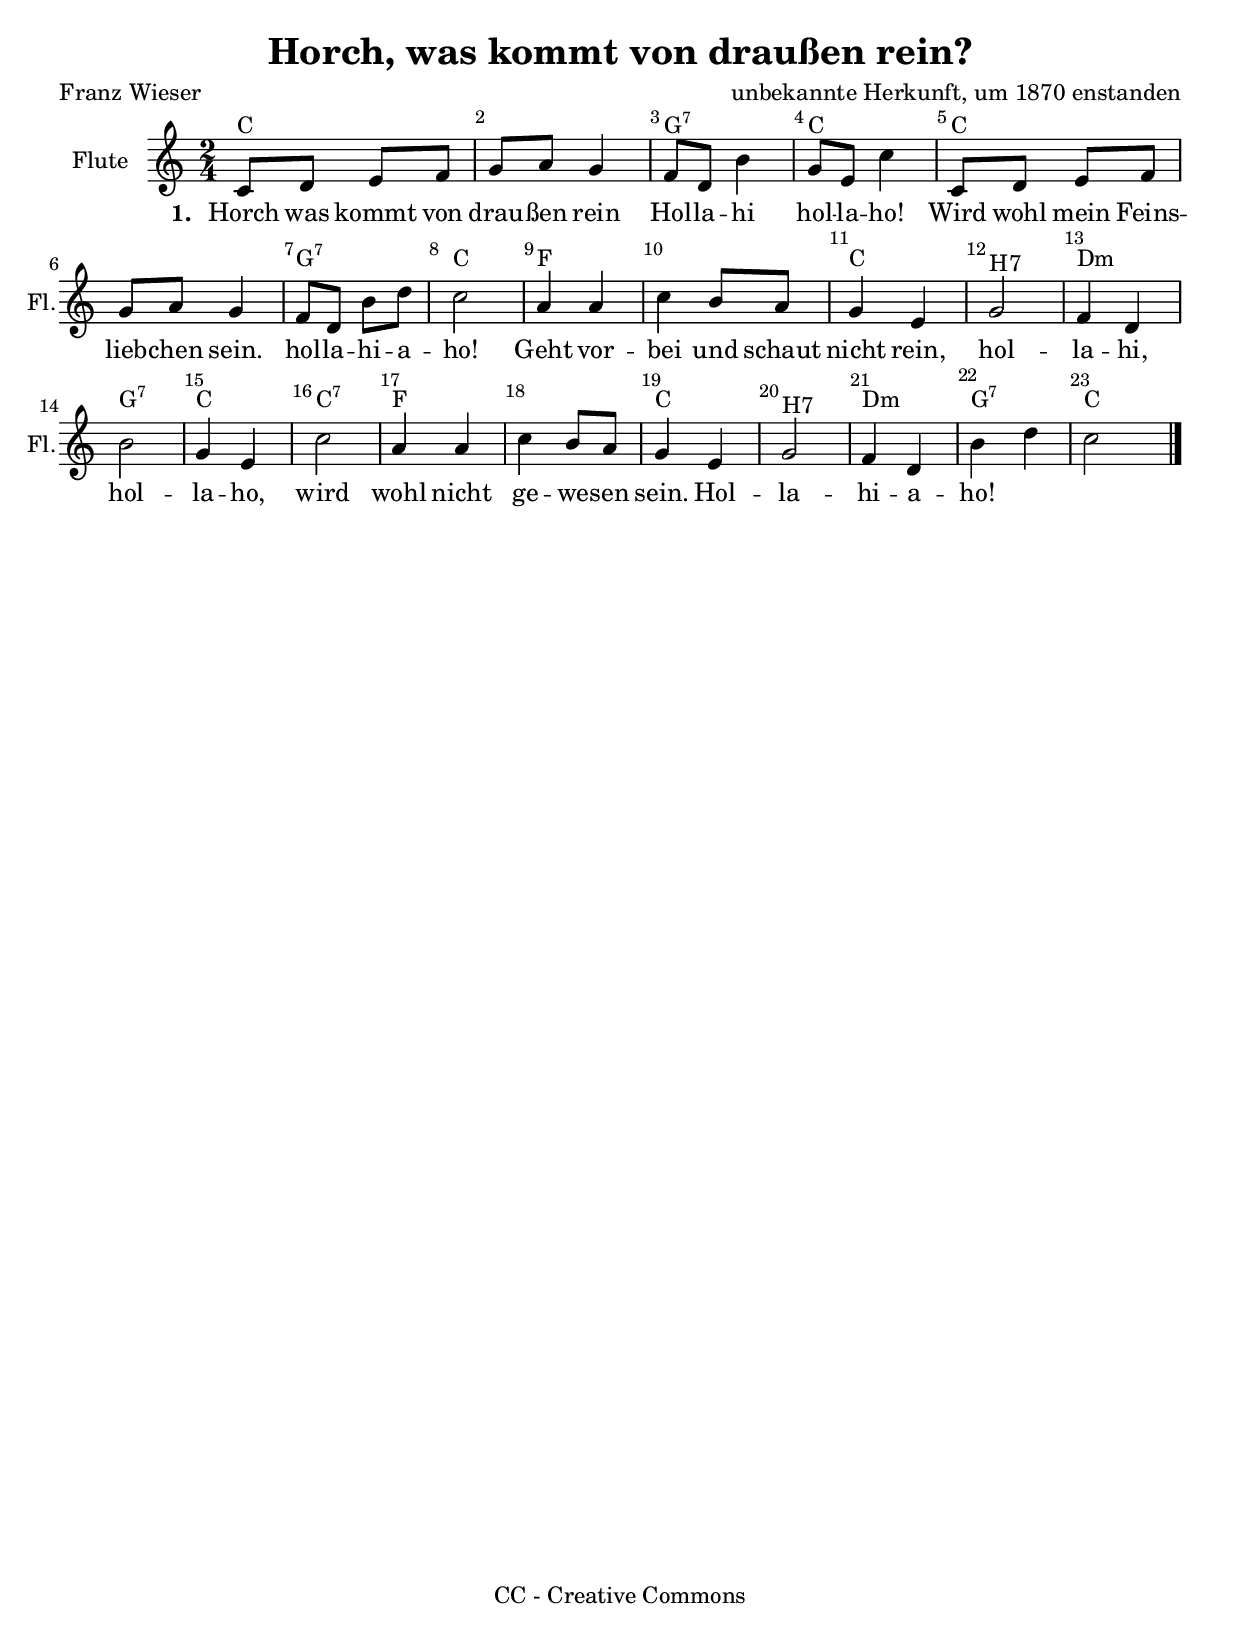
%=============================================
%   created by MuseScore Version: 0.9.6.3
%          Dienstag, 15. Februar 2011
%=============================================

\version "2.12.0"



#(set-default-paper-size "a4")

\paper {
  line-width    = 190\mm
  left-margin   = 10\mm
  top-margin    = 10\mm
  bottom-margin = 20\mm
  %%indent = 0 \mm 
  %%set to ##t if your score is less than one page: 
  ragged-last-bottom = ##t 
  ragged-bottom = ##f  
  %% in orchestral scores you probably want the two bold slashes 
  %% separating the systems: so uncomment the following line: 
  %% system-separator-markup = \slashSeparator 
  }

\header {
    title = "Horch, was kommt von draußen rein?"
    composer = "unbekannte Herkunft, um 1870 enstanden"
    poet = "Franz Wieser"
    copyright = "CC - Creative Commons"
    }

AFlvoiceAA = \relative c'{
    \set Staff.instrumentName = #"Flute"
    \set Staff.shortInstrumentName = #"Fl."
    \clef treble
    %staffkeysig
    \key c \major 
    %barkeysig: 
    \key c \major 
    %bartimesig: 
    \time 2/4 
    c8 d e f      | % 1
    g a g4      | % 2
    f8 d b'4      | % 3
    g8 e c'4      | % 4
    c,8 d e f      | % 5
    g a g4      | % 6
    f8 d b' d      | % 7
    c2      | % 8
    a4 a      | % 9
    c b8 a      | % 10
    g4 e      | % 11
    g2 ^\markup {\upright  "H7"}      | % 12
    f4 d      | % 13
    b'2      | % 14
    g4 e      | % 15
    c'2      | % 16
    a4 a      | % 17
    c b8 a      | % 18
    g4 e      | % 19
    g2 ^\markup {\upright  "H7"}      | % 20
    f4 d      | % 21
    b' d      | % 22
    c2 \bar "|."\bar "|." 
}% end of last bar in partorvoice

      AFlpartAverseA = \lyricmode { \set stanza = " 1. " Horch was kommt von drau -- ßen  rein Hol -- la -- hi  hol -- la -- ho!  Wird wohl mein Feins -- lieb -- chen  sein. hol -- la -- hi -- a -- ho!  Geht vor -- bei  und schaut nicht rein, hol -- la -- hi,  hol -- la -- ho,  wird wohl nicht ge -- we -- sen  sein. Hol -- la -- hi -- a -- ho!  }
theChords = \chordmode { 
    c1 g2:7 c2 c1 g2:7 c2 f1 c1 d2:m g2:7 c2 c2:7 f1 c1 d2:m g2:7 c4 }%%end of chordlist 


\score { 
    << 
    \new ChordNames { \theChords } 
        \context Staff = AFlpartA << 
            \context Voice = AFlvoiceAA \AFlvoiceAA
        >>

         \context Lyrics = AFlpartAverseA\lyricsto AFlvoiceAA  \AFlpartAverseA



      \set Score.skipBars = ##t
      %%\set Score.melismaBusyProperties = #'()
      \override Score.BarNumber #'break-visibility = #end-of-line-invisible %%every bar is numbered.!!!
      %% remove previous line to get barnumbers only at beginning of system.
       #(set-accidental-style 'modern-cautionary)
      \set Score.markFormatter = #format-mark-box-letters %%boxed rehearsal-marks
       \override Score.TimeSignature #'style = #'() %%makes timesigs always numerical
      %% remove previous line to get cut-time/alla breve or common time 
      \set Score.pedalSustainStyle = #'mixed 
       %% make spanners comprise the note it end on, so that there is no doubt that this note is included.
       \override Score.TrillSpanner #'(bound-details right padding) = #-2
      \override Score.TextSpanner #'(bound-details right padding) = #-1
      %% Lilypond's normal textspanners are too weak:  
      \override Score.TextSpanner #'dash-period = #1
      \override Score.TextSpanner #'dash-fraction = #0.5
      %% lilypond chordname font, like mscore jazzfont, is both far too big and extremely ugly (olagunde@start.no):
      \override Score.ChordName #'font-family = #'roman 
      \override Score.ChordName #'font-size =#0 
      %% In my experience the normal thing in printed scores is maj7 and not the triangle. (olagunde):
      \set Score.majorSevenSymbol = \markup {maj7}
  >>

  %% Boosey and Hawkes, and Peters, have barlines spanning all staff-groups in a score,
  %% Eulenburg and Philharmonia, like Lilypond, have no barlines between staffgroups.
  %% If you want the Eulenburg/Lilypond style, comment out the following line:
  \layout {\context {\Score \consists Span_bar_engraver}}
}%% end of score-block 

#(set-global-staff-size 20)
